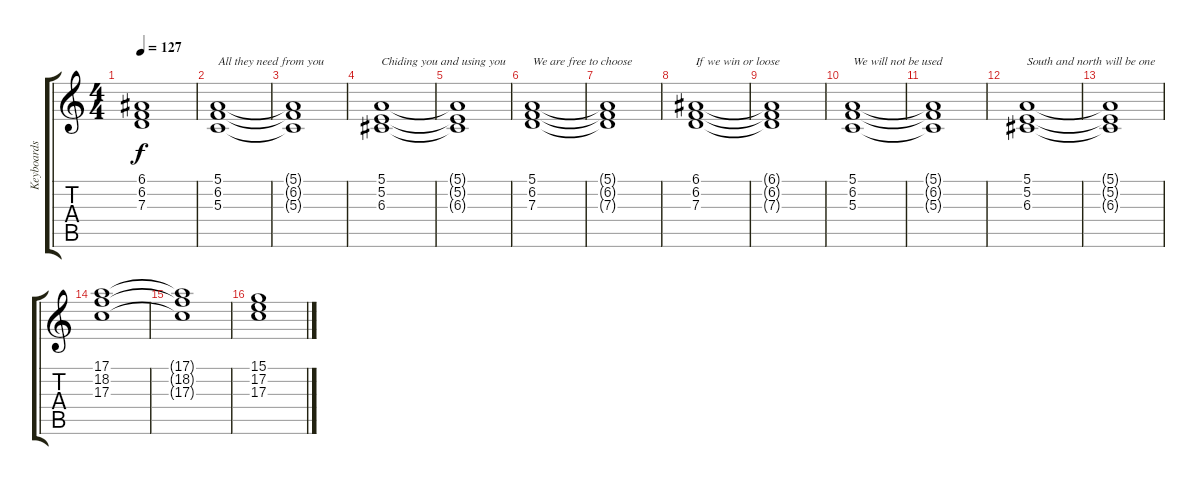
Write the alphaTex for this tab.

\track ("Keyboards" "Keyboards") {instrument synthstrings1}
\staff {score tabs}
\tuning (E4 B3 G3 D3 A2 E2) {hide}
\ts (4 4)
\tempo 127
\clef g2
\ks c
(6.1{t} 6.2{t} 7.3{t}).1{dy f} |
(5.1 6.2 5.3).1{txt "All they need from you"} |
(5.1{t} 6.2{t} 5.3{t}).1 |
(5.1 5.2 6.3).1{txt "Chiding you and using you"} |
(5.1{t} 5.2{t} 6.3{t}).1 |
(5.1 6.2 7.3).1{txt "We are free to choose"} |
(5.1{t} 6.2{t} 7.3{t}).1 |
(6.1 6.2 7.3).1{txt "If we win or loose"} |
(6.1{t} 6.2{t} 7.3{t}).1 |
(5.1 6.2 5.3).1{txt "We will not be used"} |
(5.1{t} 6.2{t} 5.3{t}).1 |
(5.1 5.2 6.3).1{txt "South and north will be one"} |
(5.1{t} 5.2{t} 6.3{t}).1 |
(17.1 18.2 17.3).1{volume 13} |
(17.1{t} 18.2{t} 17.3{t}).1 |
(15.1 17.2 17.3).1
